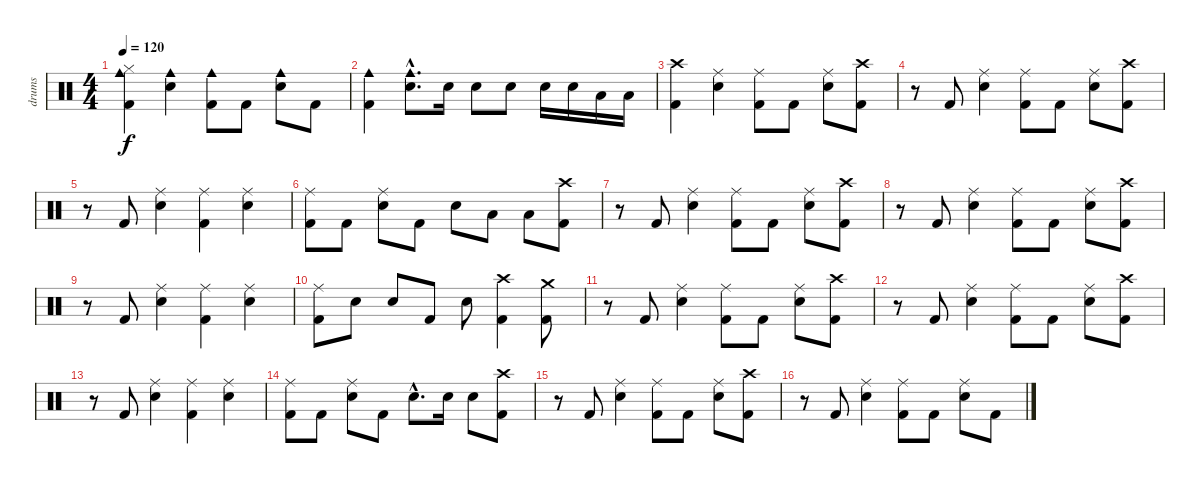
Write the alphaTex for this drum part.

\track ("drums" "drums") {instrument percussion}
\staff {score}
\articulation defaults
\ts (4 4)
\tempo 120
\clef neutral
\ks c
("Cowbell medium (hit)" "Hi-Hat (closed)" "Kick (hit) 2").4{dy f} ("Cowbell medium (hit)" "Electric Snare (hit)").4 ("Cowbell medium (hit)" "Kick (hit) 2").8 "Kick (hit) 2".8 ("Cowbell medium (hit)" "Electric Snare (hit)").8 "Kick (hit) 2".8 |
("Cowbell medium (hit)" "Kick (hit) 2").4 ("Cowbell medium (hit)"{hac} "Electric Snare (hit)"{hac}).8{d} "Electric Snare (hit)".16 "Electric Snare (hit)".8 "Electric Snare (hit)".8 "Electric Snare (hit)".16 "Electric Snare (hit)".16 "Low Tom (hit)".16 "Low Tom (hit)".16 |
("Crash high (hit)" "Kick (hit) 2").4 ("Ride (middle)" "Electric Snare (hit)").4 ("Ride (middle)" "Kick (hit) 2").8 "Kick (hit) 2".8 ("Ride (middle)" "Electric Snare (hit)").8 ("Crash high (hit)" "Kick (hit) 2").8 |
r.8 "Kick (hit) 2".8 ("Ride (middle)" "Electric Snare (hit)").4 ("Ride (middle)" "Kick (hit) 2").8 "Kick (hit) 2".8 ("Ride (middle)" "Electric Snare (hit)").8 ("Crash high (hit)" "Kick (hit) 2").8 |
r.8 "Kick (hit) 2".8 ("Ride (middle)" "Electric Snare (hit)").4 ("Ride (middle)" "Kick (hit) 2").4 ("Ride (middle)" "Electric Snare (hit)").4 |
("Ride (middle)" "Kick (hit) 2").8 "Kick (hit) 2".8 ("Ride (middle)" "Electric Snare (hit)").8 "Kick (hit) 2".8 "Electric Snare (hit)".8 "Low Tom (hit)".8 "Low Floor Tom (hit)".8 ("Crash high (hit)" "Kick (hit) 2").8 |
r.8 "Kick (hit) 2".8 ("Ride (middle)" "Electric Snare (hit)").4 ("Ride (middle)" "Kick (hit) 2").8 "Kick (hit) 2".8 ("Ride (middle)" "Electric Snare (hit)").8 ("Crash high (hit)" "Kick (hit) 2").8 |
r.8 "Kick (hit) 2".8 ("Ride (middle)" "Electric Snare (hit)").4 ("Ride (middle)" "Kick (hit) 2").8 "Kick (hit) 2".8 ("Ride (middle)" "Electric Snare (hit)").8 ("Crash high (hit)" "Kick (hit) 2").8 |
r.8 "Kick (hit) 2".8 ("Ride (middle)" "Electric Snare (hit)").4 ("Ride (middle)" "Kick (hit) 2").4 ("Ride (middle)" "Electric Snare (hit)").4 |
("Ride (middle)" "Kick (hit) 2").8 "Electric Snare (hit)".8 "Electric Snare (hit)".8 "Kick (hit) 2".8 "Electric Snare (hit)".8 ("Crash high (hit)" "Kick (hit) 2").4 ("Crash medium (hit)" "Kick (hit) 2").8 |
r.8 "Kick (hit) 2".8 ("Ride (middle)" "Electric Snare (hit)").4 ("Ride (middle)" "Kick (hit) 2").8 "Kick (hit) 2".8 ("Ride (middle)" "Electric Snare (hit)").8 ("Crash high (hit)" "Kick (hit) 2").8 |
r.8 "Kick (hit) 2".8 ("Ride (middle)" "Electric Snare (hit)").4 ("Ride (middle)" "Kick (hit) 2").8 "Kick (hit) 2".8 ("Ride (middle)" "Electric Snare (hit)").8 ("Crash high (hit)" "Kick (hit) 2").8 |
r.8 "Kick (hit) 2".8 ("Ride (middle)" "Electric Snare (hit)").4 ("Ride (middle)" "Kick (hit) 2").4 ("Ride (middle)" "Electric Snare (hit)").4 |
("Ride (middle)" "Kick (hit) 2").8 "Kick (hit) 2".8 ("Ride (middle)" "Electric Snare (hit)").8 "Kick (hit) 2".8 "Electric Snare (hit)"{hac}.8{d} "Electric Snare (hit)".16 "Electric Snare (hit)".8 ("Crash high (hit)" "Kick (hit) 2").8 |
r.8 "Kick (hit) 2".8 ("Ride (middle)" "Electric Snare (hit)").4 ("Ride (middle)" "Kick (hit) 2").8 "Kick (hit) 2".8 ("Ride (middle)" "Electric Snare (hit)").8 ("Crash high (hit)" "Kick (hit) 2").8 |
r.8 "Kick (hit) 2".8 ("Ride (middle)" "Electric Snare (hit)").4 ("Ride (middle)" "Kick (hit) 2").8 "Kick (hit) 2".8 ("Ride (middle)" "Electric Snare (hit)").8 "Kick (hit) 2".8
